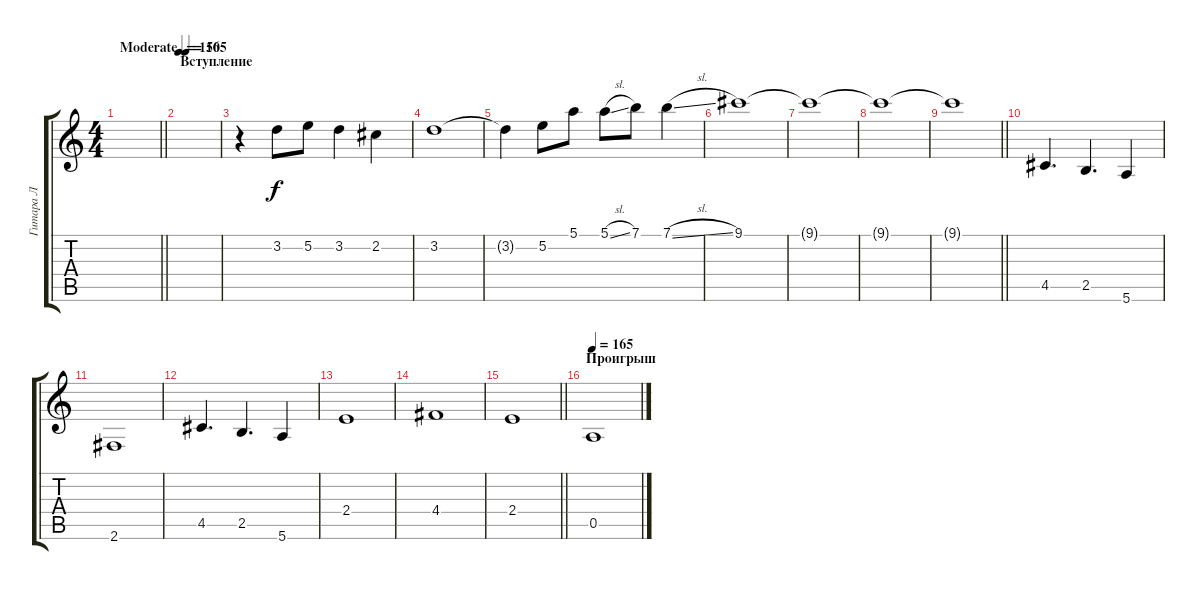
\track ("Гитара Л" "Гитара Л") {instrument distortionguitar}
\staff {score tabs}
\tuning (E4 B3 G3 D3 A2 E2) {hide}
\ts (4 4)
\tempo (165 "Moderate")
\clef g2
\barLineRight lightlight
\ks c
|
\section ("" "Вступление")
\tempo 150
|
r.4{balance 6} 3.2.8 5.2.8 3.2.4 2.2.4 |
3.2.1 |
3.2{t}.4 5.2.8 5.1.8 5.1{sl}.8 7.1.8 7.1{sl}.4 |
9.1.1{volume 0} |
9.1{t}.1 |
9.1{t}.1 |
\barLineRight lightlight
9.1{t}.1 |
\section ("" " ")
4.5.4{d volume 13} 2.5.4{d} 5.6.4 |
2.6.1 |
4.5.4{d} 2.5.4{d} 5.6.4 |
2.4.1 |
4.4.1 |
\barLineRight lightlight
2.4.1 |
\section ("" "Проигрыш")
\tempo 165
0.5.1
